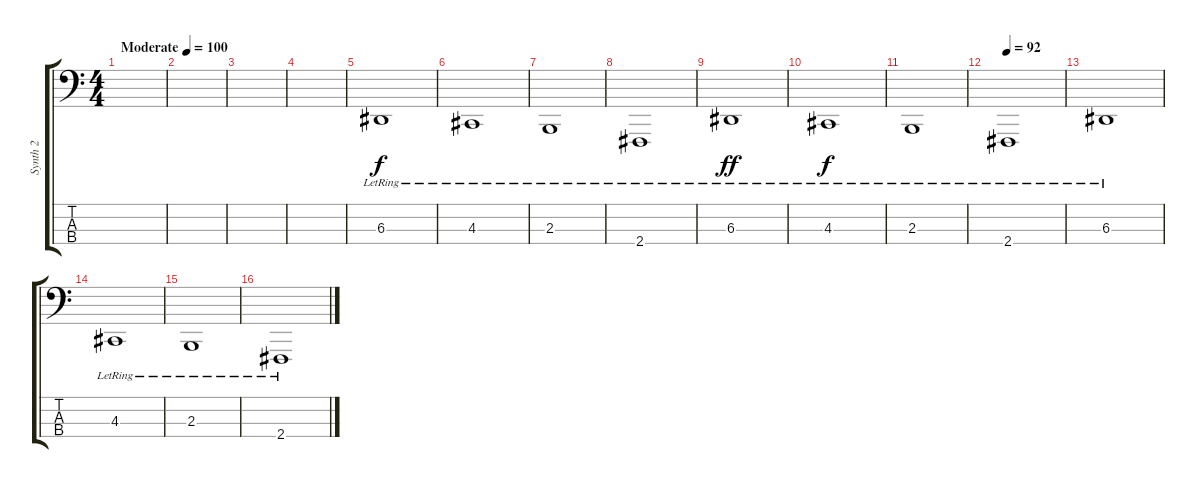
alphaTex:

\track ("Synth 2" "Synth 2") {instrument lead3calliope}
\staff {score tabs}
\tuning (G2 D2 A1 E1) {hide}
\ts (4 4)
\tempo (100 "Moderate")
\clef f4
\ks c
|
|
|
|
6.3{lr}.1 |
4.3{lr}.1{dy f} |
2.3{lr}.1 |
2.4{lr}.1 |
6.3{lr}.1{dy ff} |
4.3{lr}.1{dy f} |
2.3{lr}.1 |
\tempo 92
2.4{lr}.1 |
6.3{lr}.1 |
4.3{lr}.1 |
2.3{lr}.1 |
2.4{lr}.1
